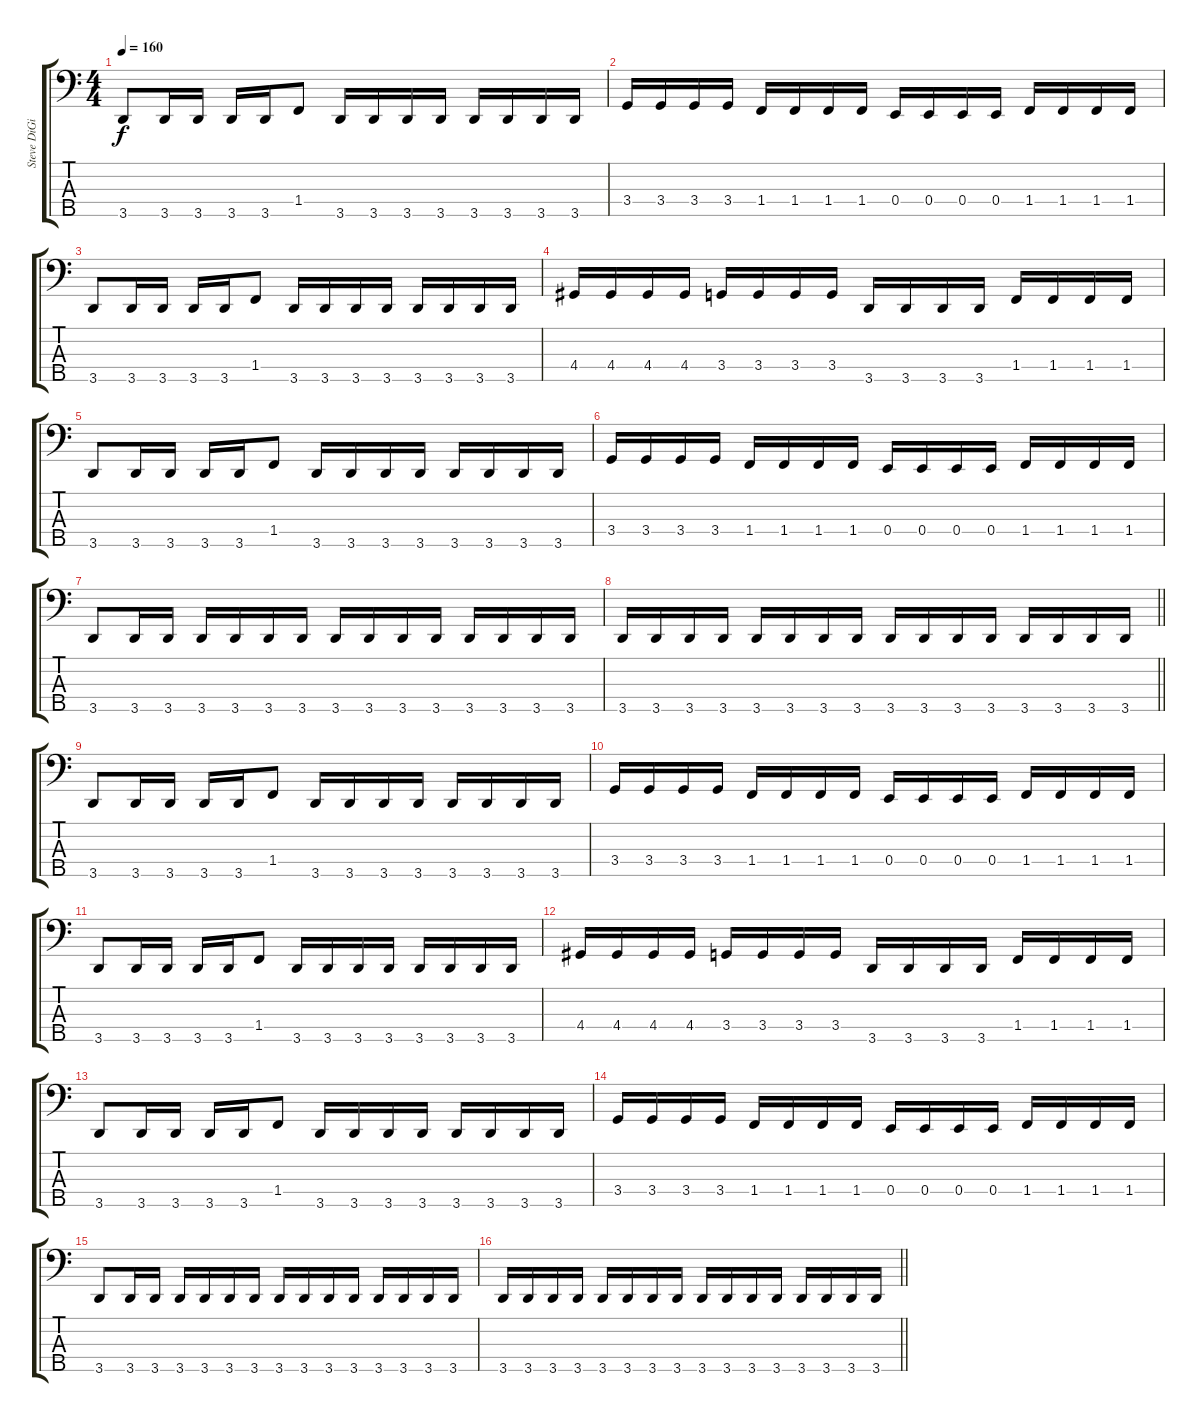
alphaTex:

\track ("Steve DiGiorgio" "Steve DiGi") {instrument electricbassfinger}
\staff {score tabs}
\tuning (G2 D2 A1 E1 B0) {hide}
\ts (4 4)
\tempo 160
\clef f4
\ks c
3.5.8{dy f} 3.5.16 3.5.16 3.5.16 3.5.16 1.4.8 3.5.16 3.5.16 3.5.16 3.5.16 3.5.16 3.5.16 3.5.16 3.5.16 |
3.4.16 3.4.16 3.4.16 3.4.16 1.4.16 1.4.16 1.4.16 1.4.16 0.4.16 0.4.16 0.4.16 0.4.16 1.4.16 1.4.16 1.4.16 1.4.16 |
3.5.8 3.5.16 3.5.16 3.5.16 3.5.16 1.4.8 3.5.16 3.5.16 3.5.16 3.5.16 3.5.16 3.5.16 3.5.16 3.5.16 |
4.4.16 4.4.16 4.4.16 4.4.16 3.4.16 3.4.16 3.4.16 3.4.16 3.5.16 3.5.16 3.5.16 3.5.16 1.4.16 1.4.16 1.4.16 1.4.16 |
3.5.8 3.5.16 3.5.16 3.5.16 3.5.16 1.4.8 3.5.16 3.5.16 3.5.16 3.5.16 3.5.16 3.5.16 3.5.16 3.5.16 |
3.4.16 3.4.16 3.4.16 3.4.16 1.4.16 1.4.16 1.4.16 1.4.16 0.4.16 0.4.16 0.4.16 0.4.16 1.4.16 1.4.16 1.4.16 1.4.16 |
3.5.8 3.5.16 3.5.16 3.5.16 3.5.16 3.5.16 3.5.16 3.5.16 3.5.16 3.5.16 3.5.16 3.5.16 3.5.16 3.5.16 3.5.16 |
\barLineRight lightlight
3.5.16 3.5.16 3.5.16 3.5.16 3.5.16 3.5.16 3.5.16 3.5.16 3.5.16 3.5.16 3.5.16 3.5.16 3.5.16 3.5.16 3.5.16 3.5.16 |
3.5.8 3.5.16 3.5.16 3.5.16 3.5.16 1.4.8 3.5.16 3.5.16 3.5.16 3.5.16 3.5.16 3.5.16 3.5.16 3.5.16 |
3.4.16 3.4.16 3.4.16 3.4.16 1.4.16 1.4.16 1.4.16 1.4.16 0.4.16 0.4.16 0.4.16 0.4.16 1.4.16 1.4.16 1.4.16 1.4.16 |
3.5.8 3.5.16 3.5.16 3.5.16 3.5.16 1.4.8 3.5.16 3.5.16 3.5.16 3.5.16 3.5.16 3.5.16 3.5.16 3.5.16 |
4.4.16 4.4.16 4.4.16 4.4.16 3.4.16 3.4.16 3.4.16 3.4.16 3.5.16 3.5.16 3.5.16 3.5.16 1.4.16 1.4.16 1.4.16 1.4.16 |
3.5.8 3.5.16 3.5.16 3.5.16 3.5.16 1.4.8 3.5.16 3.5.16 3.5.16 3.5.16 3.5.16 3.5.16 3.5.16 3.5.16 |
3.4.16 3.4.16 3.4.16 3.4.16 1.4.16 1.4.16 1.4.16 1.4.16 0.4.16 0.4.16 0.4.16 0.4.16 1.4.16 1.4.16 1.4.16 1.4.16 |
3.5.8 3.5.16 3.5.16 3.5.16 3.5.16 3.5.16 3.5.16 3.5.16 3.5.16 3.5.16 3.5.16 3.5.16 3.5.16 3.5.16 3.5.16 |
\barLineRight lightlight
3.5.16 3.5.16 3.5.16 3.5.16 3.5.16 3.5.16 3.5.16 3.5.16 3.5.16 3.5.16 3.5.16 3.5.16 3.5.16 3.5.16 3.5.16 3.5.16
